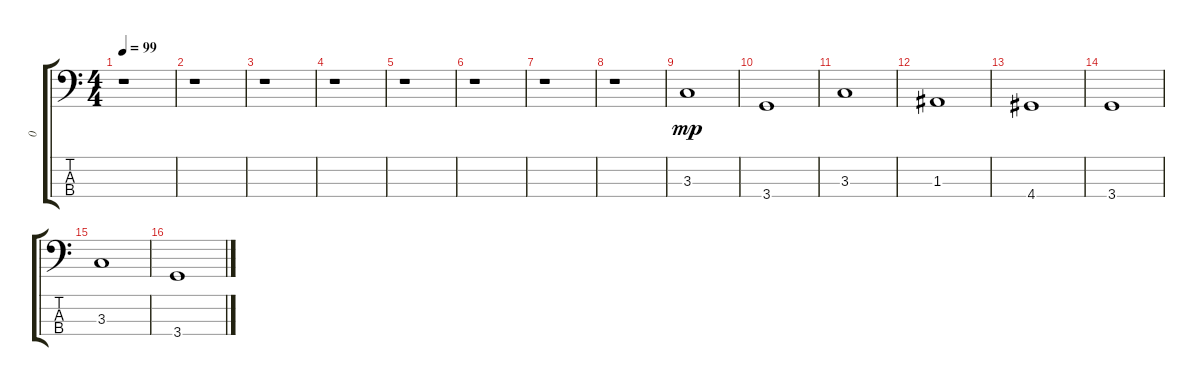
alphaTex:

\track ("0" "0") {instrument synthbass2}
\staff {score tabs}
\tuning (G2 D2 A1 E1) {hide}
\ts (4 4)
\tempo 99
\clef f4
\ks c
r.1{dy mp} |
r.1 |
r.1 |
r.1 |
r.1 |
r.1 |
r.1 |
r.1 |
3.3.1 |
3.4.1 |
3.3.1 |
1.3.1 |
4.4.1 |
3.4.1 |
3.3.1 |
3.4.1
